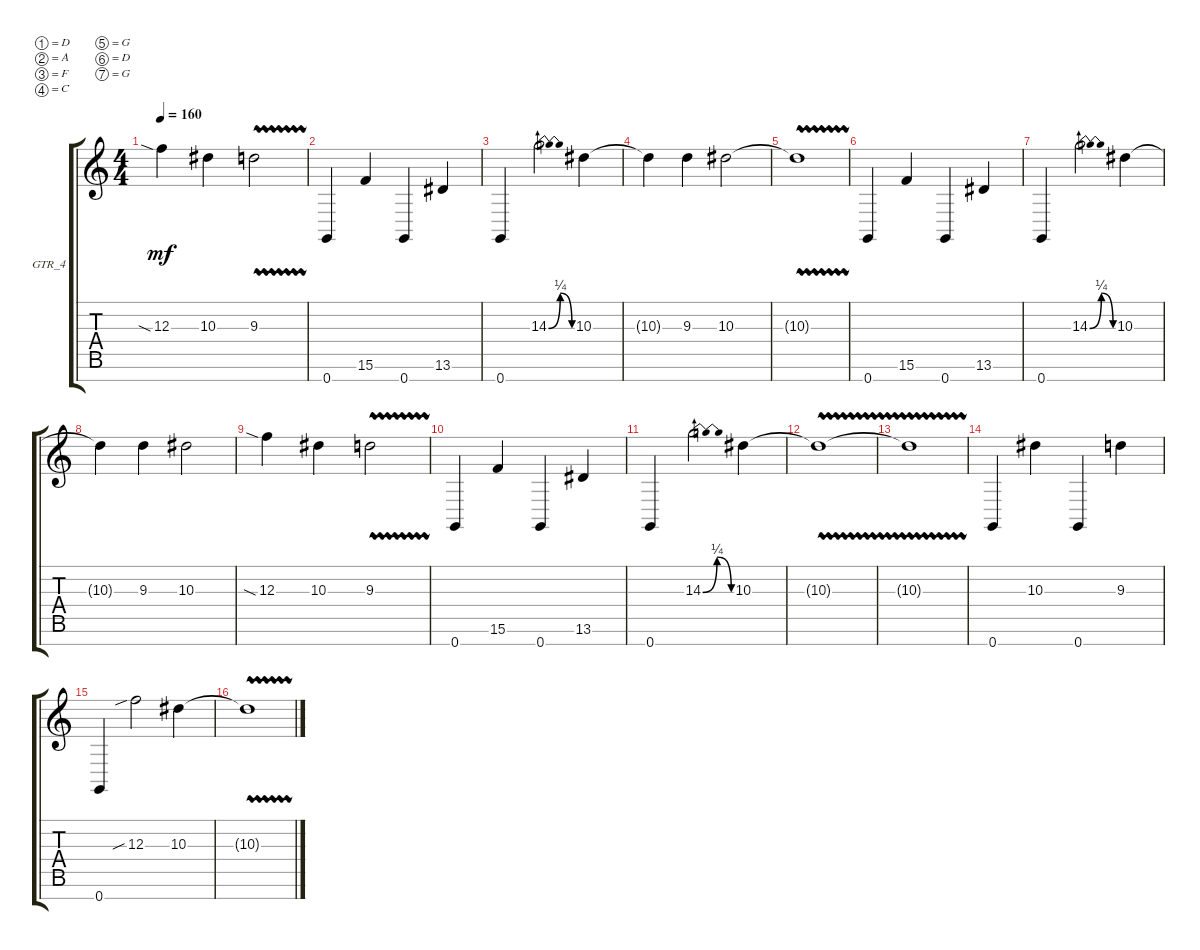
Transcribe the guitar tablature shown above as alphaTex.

\defaultSystemsLayout 4
\bracketExtendMode groupsimilarinstruments
\firstSystemTrackNameOrientation horizontal
\otherSystemsTrackNameOrientation horizontal
\track ("GTR_4_Slight_overdrive" "GTR_4") {instrument overdrivenguitar}
\staff {score tabs}
\tuning (D4 A3 F3 C3 G2 D2 G1)
\ts (4 4)
\tempo 160
\clef g2
\ks c
12.3{sia}.4{dy mf} 10.3.4 9.3{vw}.2 |
0.7.4 15.6.4 0.7.4 13.6.4 |
0.7.4 14.3{be (bendrelease 0 0 10.799999999999999 1 20.4 1 30 0)}.2 10.3.4 |
10.3{t}.4 9.3.4 10.3.2 |
10.3{vw t}.1 |
0.7.4 15.6.4 0.7.4 13.6.4 |
0.7.4 14.3{be (bendrelease 0 0 10.799999999999999 1 20.4 1 30 0)}.2 10.3.4 |
10.3{t}.4 9.3.4 10.3.2 |
12.3{sia}.4 10.3.4 9.3{vw}.2 |
0.7.4 15.6.4 0.7.4 13.6.4 |
0.7.4 14.3{be (bendrelease 0 0 10.799999999999999 1 20.4 1 30 0)}.2 10.3.4 |
10.3{vw t}.1 |
10.3{vw t}.1 |
0.7.4 10.3.4 0.7.4 9.3.4 |
0.7.4 12.3{sib}.2 10.3.4 |
10.3{vw t}.1
